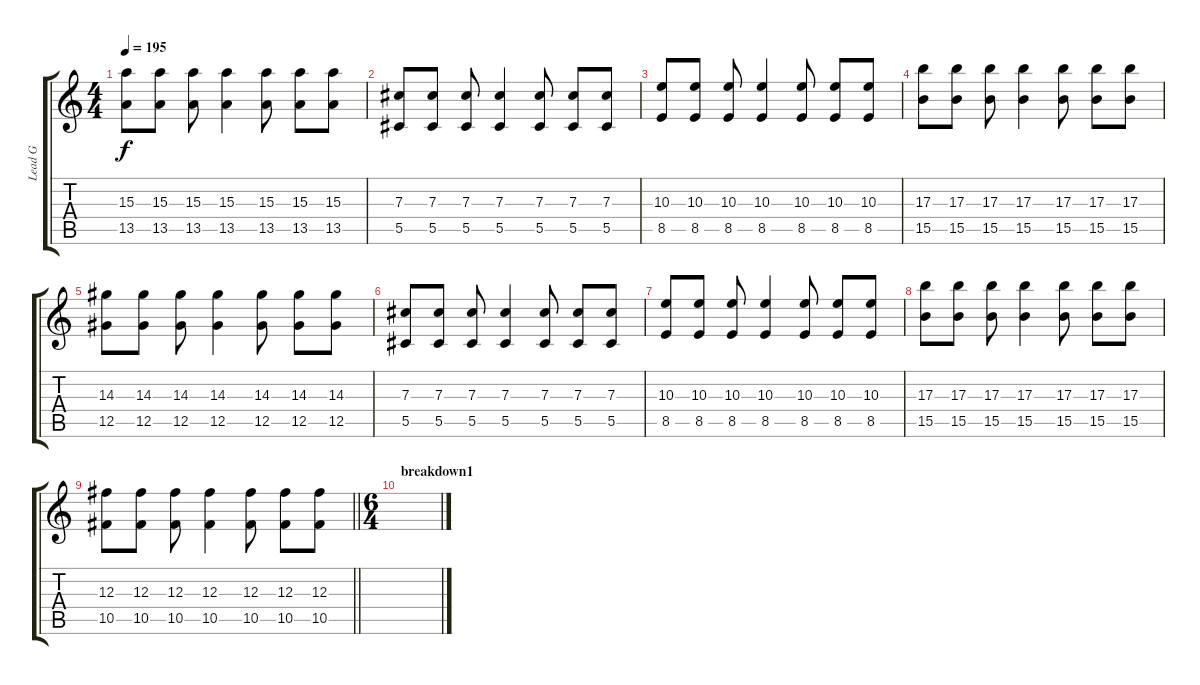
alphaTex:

\track ("Lead G" "Lead G") {instrument distortionguitar}
\staff {score tabs}
\tuning (Eb4 Bb3 Gb3 Db3 Ab2 Db2) {hide}
\ts (4 4)
\tempo 195
\clef g2
\ks c
(15.3 13.5).8{dy f} (15.3 13.5).8 (15.3 13.5).8 (15.3 13.5).4 (15.3 13.5).8 (15.3 13.5).8 (15.3 13.5).8 |
(7.3 5.5).8 (7.3 5.5).8 (7.3 5.5).8 (7.3 5.5).4 (7.3 5.5).8 (7.3 5.5).8 (7.3 5.5).8 |
(10.3 8.5).8 (10.3 8.5).8 (10.3 8.5).8 (10.3 8.5).4 (10.3 8.5).8 (10.3 8.5).8 (10.3 8.5).8 |
(17.3 15.5).8 (17.3 15.5).8 (17.3 15.5).8 (17.3 15.5).4 (17.3 15.5).8 (17.3 15.5).8 (17.3 15.5).8 |
(14.3 12.5).8 (14.3 12.5).8 (14.3 12.5).8 (14.3 12.5).4 (14.3 12.5).8 (14.3 12.5).8 (14.3 12.5).8 |
(7.3 5.5).8 (7.3 5.5).8 (7.3 5.5).8 (7.3 5.5).4 (7.3 5.5).8 (7.3 5.5).8 (7.3 5.5).8 |
(10.3 8.5).8 (10.3 8.5).8 (10.3 8.5).8 (10.3 8.5).4 (10.3 8.5).8 (10.3 8.5).8 (10.3 8.5).8 |
(17.3 15.5).8 (17.3 15.5).8 (17.3 15.5).8 (17.3 15.5).4 (17.3 15.5).8 (17.3 15.5).8 (17.3 15.5).8 |
\barLineRight lightlight
(12.3 10.5).8 (12.3 10.5).8 (12.3 10.5).8 (12.3 10.5).4 (12.3 10.5).8 (12.3 10.5).8 (12.3 10.5).8 |
\ts (6 4)
\section ("" "breakdown1")
